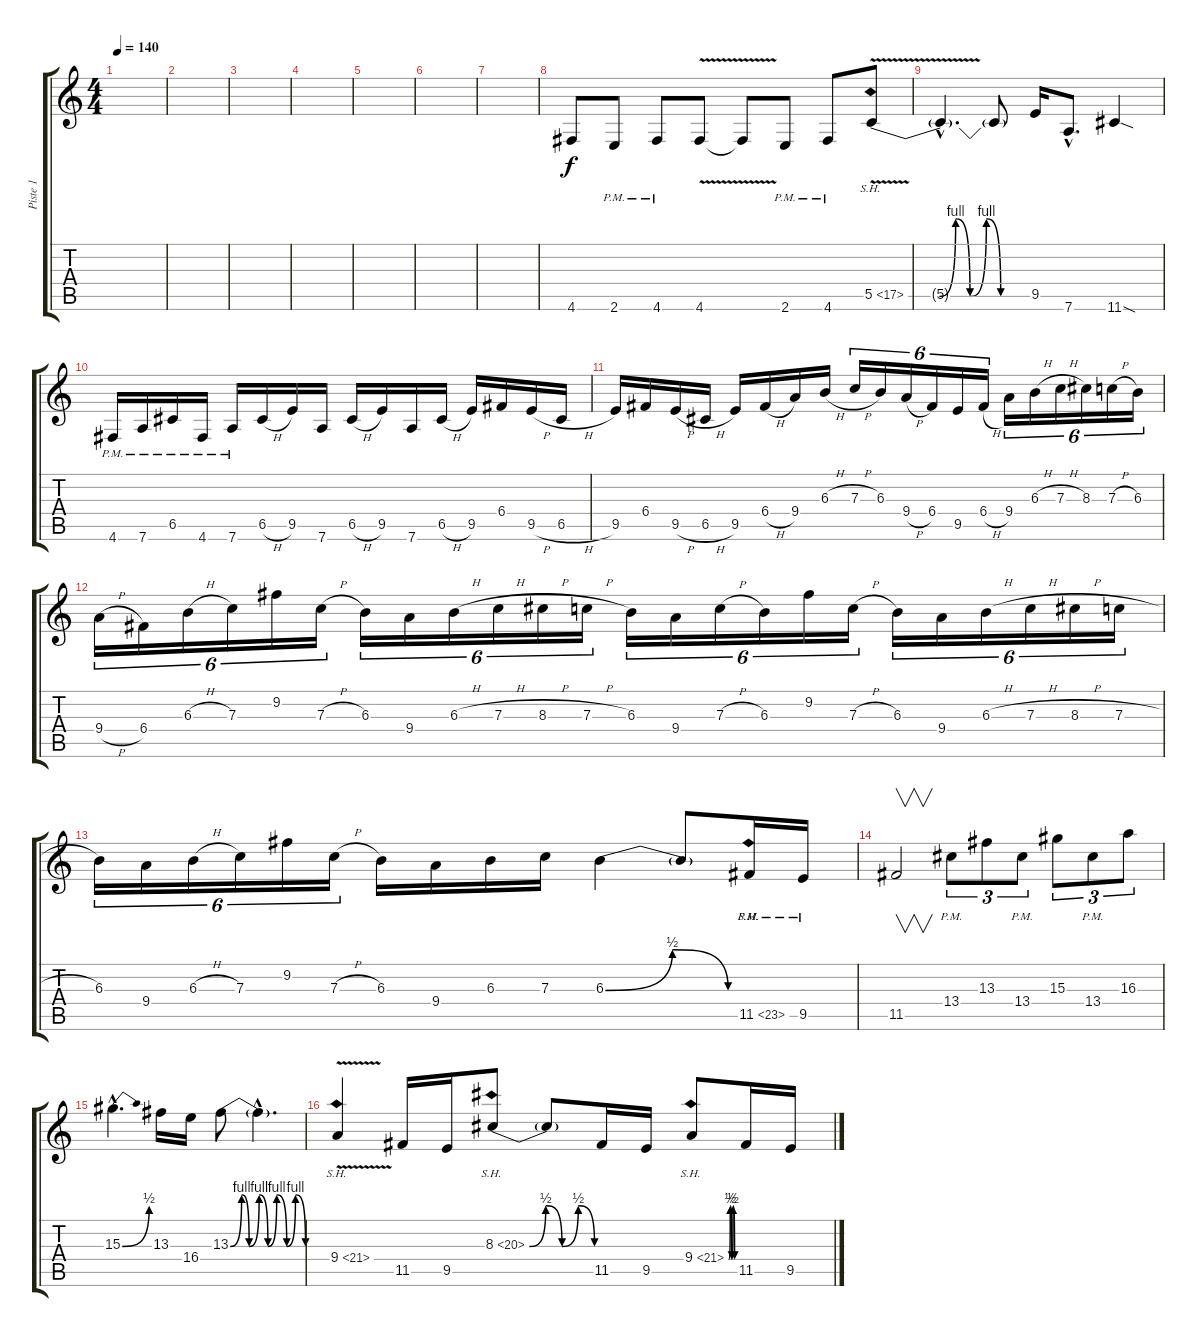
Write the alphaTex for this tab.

\track ("Piste 1" "Piste 1") {instrument distortionguitar}
\staff {score tabs}
\tuning (D4 A3 F3 C3 G2 D2) {hide}
\ts (4 4)
\tempo 140
\clef g2
\ks c
|
|
|
|
|
|
|
4.6.8{volume 16 balance 0 instrument distortionguitar} 2.6{pm}.8 4.6{pm}.8 4.6{v}.8 4.6{t}.8 2.6{pm}.8 4.6{pm}.8 5.5{be (custom 0 0 15 0 23 4 30 0 38 4 45 0 60 0) sh 12 v}.8 |
5.5{hac t}.4{d} 5.5{t}.8 9.5.16 7.6{hac}.8{d} 11.6{sod}.4 |
4.6{pm}.16 7.6{pm}.16 6.5{pm}.16 4.6{pm}.16 7.6{pm}.16 6.5{h}.16 9.5.16 7.6.16 6.5{h}.16 9.5.16 7.6.16 6.5{h}.16 9.5.16 6.4.16 9.5{h}.16 6.5{h}.16 |
9.5.16 6.4.16 9.5{h}.16 6.5{h}.16 9.5.16 6.4{h}.16 9.4.16 6.3{h}.16 7.3{h}.16{tu (6 4)} 6.3.16{tu (6 4)} 9.4{h}.16{tu (6 4)} 6.4.16{tu (6 4)} 9.5.16{tu (6 4)} 6.4{h}.16{tu (6 4)} 9.4.16{tu (6 4)} 6.3{h}.16{tu (6 4)} 7.3{h}.16{tu (6 4)} 8.3.16{tu (6 4)} 7.3{h}.16{tu (6 4)} 6.3.16{tu (6 4)} |
9.4{h}.16{tu (6 4)} 6.4.16{tu (6 4)} 6.3{h}.16{tu (6 4)} 7.3.16{tu (6 4)} 9.2.16{tu (6 4)} 7.3{h}.16{tu (6 4)} 6.3.16{tu (6 4)} 9.4.16{tu (6 4)} 6.3{h}.16{tu (6 4)} 7.3{h}.16{tu (6 4)} 8.3{h}.16{tu (6 4)} 7.3{h}.16{tu (6 4)} 6.3.16{tu (6 4)} 9.4.16{tu (6 4)} 7.3{h}.16{tu (6 4)} 6.3.16{tu (6 4)} 9.2.16{tu (6 4)} 7.3{h}.16{tu (6 4)} 6.3.16{tu (6 4)} 9.4.16{tu (6 4)} 6.3{h}.16{tu (6 4)} 7.3{h}.16{tu (6 4)} 8.3{h}.16{tu (6 4)} 7.3{h}.16{tu (6 4)} |
6.3.16{tu (6 4)} 9.4.16{tu (6 4)} 6.3{h}.16{tu (6 4)} 7.3.16{tu (6 4)} 9.2.16{tu (6 4)} 7.3{h}.16{tu (6 4)} 6.3.16 9.4.16 6.3.16 7.3.16 6.3{be (custom 0 0 30 2 55 0 60 0)}.4 6.3{t}.8 11.5{sh 12 pm}.16 9.5{pm}.16 |
11.5.2{v} 13.4{pm}.8{tu (3 2)} 13.3.8{tu (3 2)} 13.4{pm}.8{tu (3 2)} 15.3.8{tu (3 2)} 13.4{pm}.8{tu (3 2)} 16.3.8{tu (3 2)} |
15.3{be (bend 0 0 60 2) hac}.4{d} 13.3.16 16.4.16 13.3{be (custom 0 0 9 4 15 0 23 4 30 0 37 4 45 0 52 4 60 0)}.8 13.3{hac t}.4{d} |
9.4{sh 12 v}.4 11.5.16 9.5.16 8.3{be (custom 0 0 15 2 30 0 45 2 60 0) sh 12}.8 8.3{t}.8 11.5.16 9.5.16 9.4{be (custom 0 0 15 2 30 0 44 2 60 0) sh 12}.8 11.5.16 9.5.16
